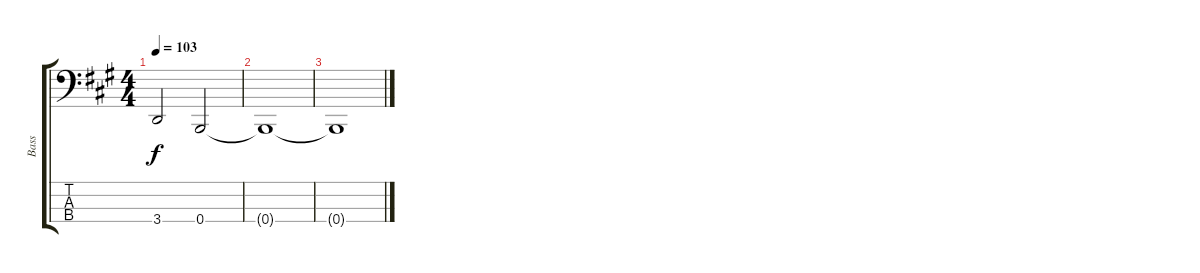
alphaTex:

\track ("Bass" "Bass") {instrument electricbasspick}
\staff {score tabs}
\tuning (E2 B1 Gb1 B0) {hide}
\ts (4 4)
\tempo 103
\clef f4
\ks a
3.4.2{dy f} 0.4.2 |
0.4{t}.1 |
0.4{t}.1
